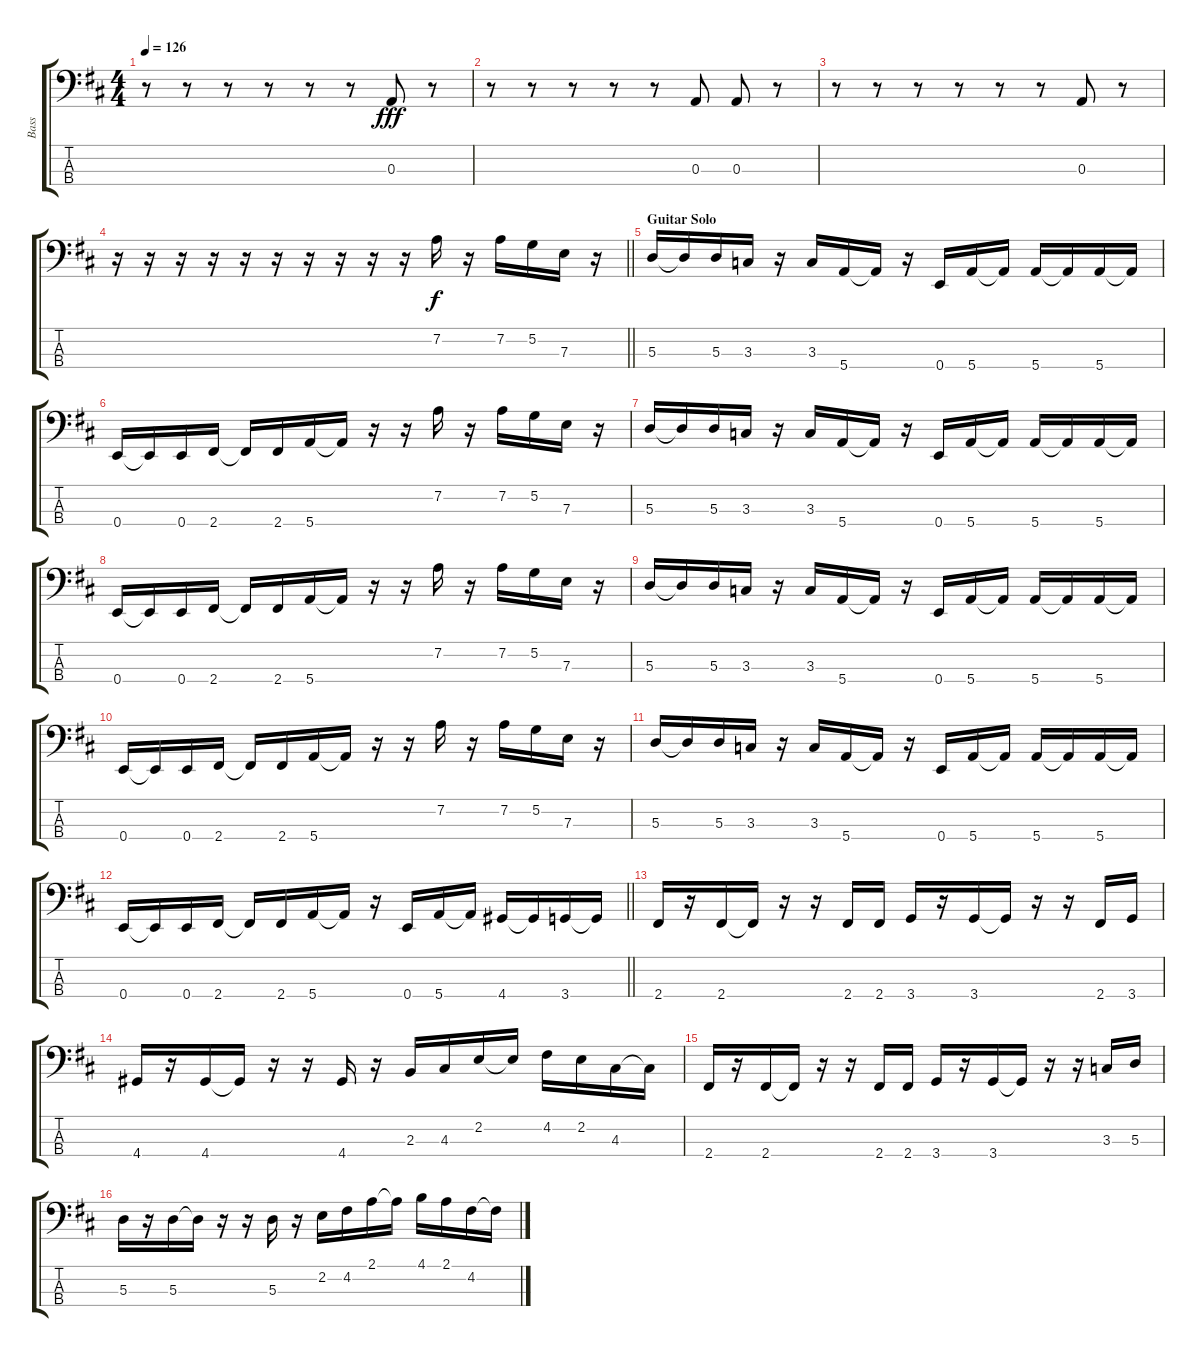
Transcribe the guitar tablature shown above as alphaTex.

\track ("Bass" "Bass") {instrument electricbassfinger}
\staff {score tabs}
\tuning (G2 D2 A1 E1) {hide}
\ts (4 4)
\tempo 126
\clef f4
\ks d
r.8{dy f} r.8 r.8 r.8 r.8 r.8 0.3.8{dy fff} r.8 |
r.8 r.8 r.8 r.8 r.8 0.3.8 0.3.8 r.8 |
r.8 r.8 r.8 r.8 r.8 r.8 0.3.8 r.8 |
\barLineRight lightlight
r.16 r.16 r.16 r.16 r.16 r.16 r.16 r.16 r.16 r.16 7.2.16{dy f} r.16 7.2.16 5.2.16 7.3.16 r.16 |
\section ("" "Guitar Solo")
5.3.16 5.3{t}.16 5.3.16 3.3.16 r.16 3.3.16 5.4.16 5.4{t}.16 r.16 0.4.16 5.4.16 5.4{t}.16 5.4.16 5.4{t}.16 5.4.16 5.4{t}.16 |
0.4.16 0.4{t}.16 0.4.16 2.4.16 2.4{t}.16 2.4.16 5.4.16 5.4{t}.16 r.16 r.16 7.2.16 r.16 7.2.16 5.2.16 7.3.16 r.16 |
5.3.16 5.3{t}.16 5.3.16 3.3.16 r.16 3.3.16 5.4.16 5.4{t}.16 r.16 0.4.16 5.4.16 5.4{t}.16 5.4.16 5.4{t}.16 5.4.16 5.4{t}.16 |
0.4.16 0.4{t}.16 0.4.16 2.4.16 2.4{t}.16 2.4.16 5.4.16 5.4{t}.16 r.16 r.16 7.2.16 r.16 7.2.16 5.2.16 7.3.16 r.16 |
5.3.16 5.3{t}.16 5.3.16 3.3.16 r.16 3.3.16 5.4.16 5.4{t}.16 r.16 0.4.16 5.4.16 5.4{t}.16 5.4.16 5.4{t}.16 5.4.16 5.4{t}.16 |
0.4.16 0.4{t}.16 0.4.16 2.4.16 2.4{t}.16 2.4.16 5.4.16 5.4{t}.16 r.16 r.16 7.2.16 r.16 7.2.16 5.2.16 7.3.16 r.16 |
5.3.16 5.3{t}.16 5.3.16 3.3.16 r.16 3.3.16 5.4.16 5.4{t}.16 r.16 0.4.16 5.4.16 5.4{t}.16 5.4.16 5.4{t}.16 5.4.16 5.4{t}.16 |
\barLineRight lightlight
0.4.16 0.4{t}.16 0.4.16 2.4.16 2.4{t}.16 2.4.16 5.4.16 5.4{t}.16 r.16 0.4.16 5.4.16 5.4{t}.16 4.4.16 4.4{t}.16 3.4.16 3.4{t}.16 |
2.4.16 r.16 2.4.16 2.4{t}.16 r.16 r.16 2.4.16 2.4.16 3.4.16 r.16 3.4.16 3.4{t}.16 r.16 r.16 2.4.16 3.4.16 |
4.4.16 r.16 4.4.16 4.4{t}.16 r.16 r.16 4.4.16 r.16 2.3.16 4.3.16 2.2.16 2.2{t}.16 4.2.16 2.2.16 4.3.16 4.3{t}.16 |
2.4.16 r.16 2.4.16 2.4{t}.16 r.16 r.16 2.4.16 2.4.16 3.4.16 r.16 3.4.16 3.4{t}.16 r.16 r.16 3.3.16 5.3.16 |
5.3.16 r.16 5.3.16 5.3{t}.16 r.16 r.16 5.3.16 r.16 2.2.16 4.2.16 2.1.16 2.1{t}.16 4.1.16 2.1.16 4.2.16 4.2{t}.16
